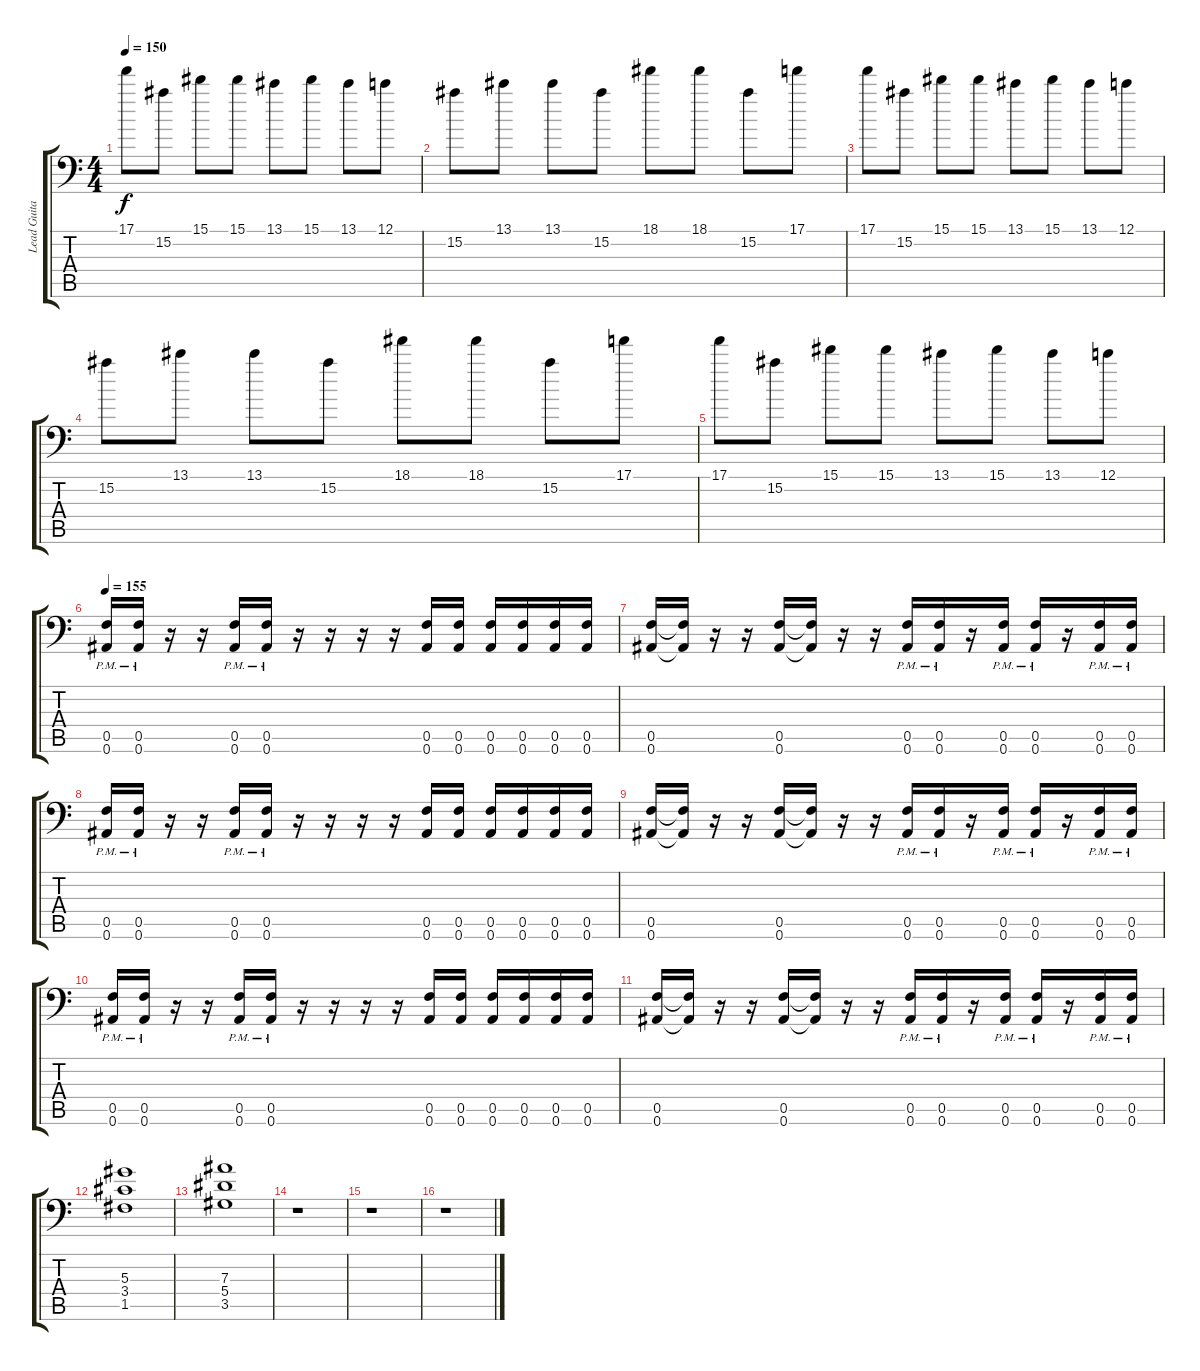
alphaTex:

\track ("Lead Guitar" "Lead Guita") {instrument distortionguitar}
\staff {score tabs}
\tuning (C4 G3 Eb3 Bb2 F2 Bb1) {hide}
\ts (4 4)
\tempo 150
\clef f4
\ks c
17.1.8{dy f} 15.2.8 15.1.8 15.1.8 13.1.8 15.1.8 13.1.8 12.1.8 |
15.2.8 13.1.8 13.1.8 15.2.8 18.1.8 18.1.8 15.2.8 17.1.8 |
17.1.8 15.2.8 15.1.8 15.1.8 13.1.8 15.1.8 13.1.8 12.1.8 |
15.2.8 13.1.8 13.1.8 15.2.8 18.1.8 18.1.8 15.2.8 17.1.8 |
17.1.8 15.2.8 15.1.8 15.1.8 13.1.8 15.1.8 13.1.8 12.1.8 |
\tempo 155
(0.5{pm} 0.6{pm}).16 (0.5{pm} 0.6{pm}).16 r.16 r.16 (0.5{pm} 0.6{pm}).16 (0.5{pm} 0.6{pm}).16 r.16 r.16 r.16 r.16 (0.5 0.6).16 (0.5 0.6).16 (0.5 0.6).16 (0.5 0.6).16 (0.5 0.6).16 (0.5 0.6).16 |
(0.5 0.6).16 (0.5{t} 0.6{t}).16 r.16 r.16 (0.5 0.6).16 (0.5{t} 0.6{t}).16 r.16 r.16 (0.5{pm} 0.6{pm}).16 (0.5{pm} 0.6{pm}).16 r.16 (0.5{pm} 0.6{pm}).16 (0.5{pm} 0.6{pm}).16 r.16 (0.5{pm} 0.6{pm}).16 (0.5{pm} 0.6{pm}).16 |
(0.5{pm} 0.6{pm}).16 (0.5{pm} 0.6{pm}).16 r.16 r.16 (0.5{pm} 0.6{pm}).16 (0.5{pm} 0.6{pm}).16 r.16 r.16 r.16 r.16 (0.5 0.6).16 (0.5 0.6).16 (0.5 0.6).16 (0.5 0.6).16 (0.5 0.6).16 (0.5 0.6).16 |
(0.5 0.6).16 (0.5{t} 0.6{t}).16 r.16 r.16 (0.5 0.6).16 (0.5{t} 0.6{t}).16 r.16 r.16 (0.5{pm} 0.6{pm}).16 (0.5{pm} 0.6{pm}).16 r.16 (0.5{pm} 0.6{pm}).16 (0.5{pm} 0.6{pm}).16 r.16 (0.5{pm} 0.6{pm}).16 (0.5{pm} 0.6{pm}).16 |
(0.5{pm} 0.6{pm}).16 (0.5{pm} 0.6{pm}).16 r.16 r.16 (0.5{pm} 0.6{pm}).16 (0.5{pm} 0.6{pm}).16 r.16 r.16 r.16 r.16 (0.5 0.6).16 (0.5 0.6).16 (0.5 0.6).16 (0.5 0.6).16 (0.5 0.6).16 (0.5 0.6).16 |
(0.5 0.6).16 (0.5{t} 0.6{t}).16 r.16 r.16 (0.5 0.6).16 (0.5{t} 0.6{t}).16 r.16 r.16 (0.5{pm} 0.6{pm}).16 (0.5{pm} 0.6{pm}).16 r.16 (0.5{pm} 0.6{pm}).16 (0.5{pm} 0.6{pm}).16 r.16 (0.5{pm} 0.6{pm}).16 (0.5{pm} 0.6{pm}).16 |
(5.3 3.4 1.5).1 |
(7.3 5.4 3.5).1 |
r.1 |
r.1 |
r.1
